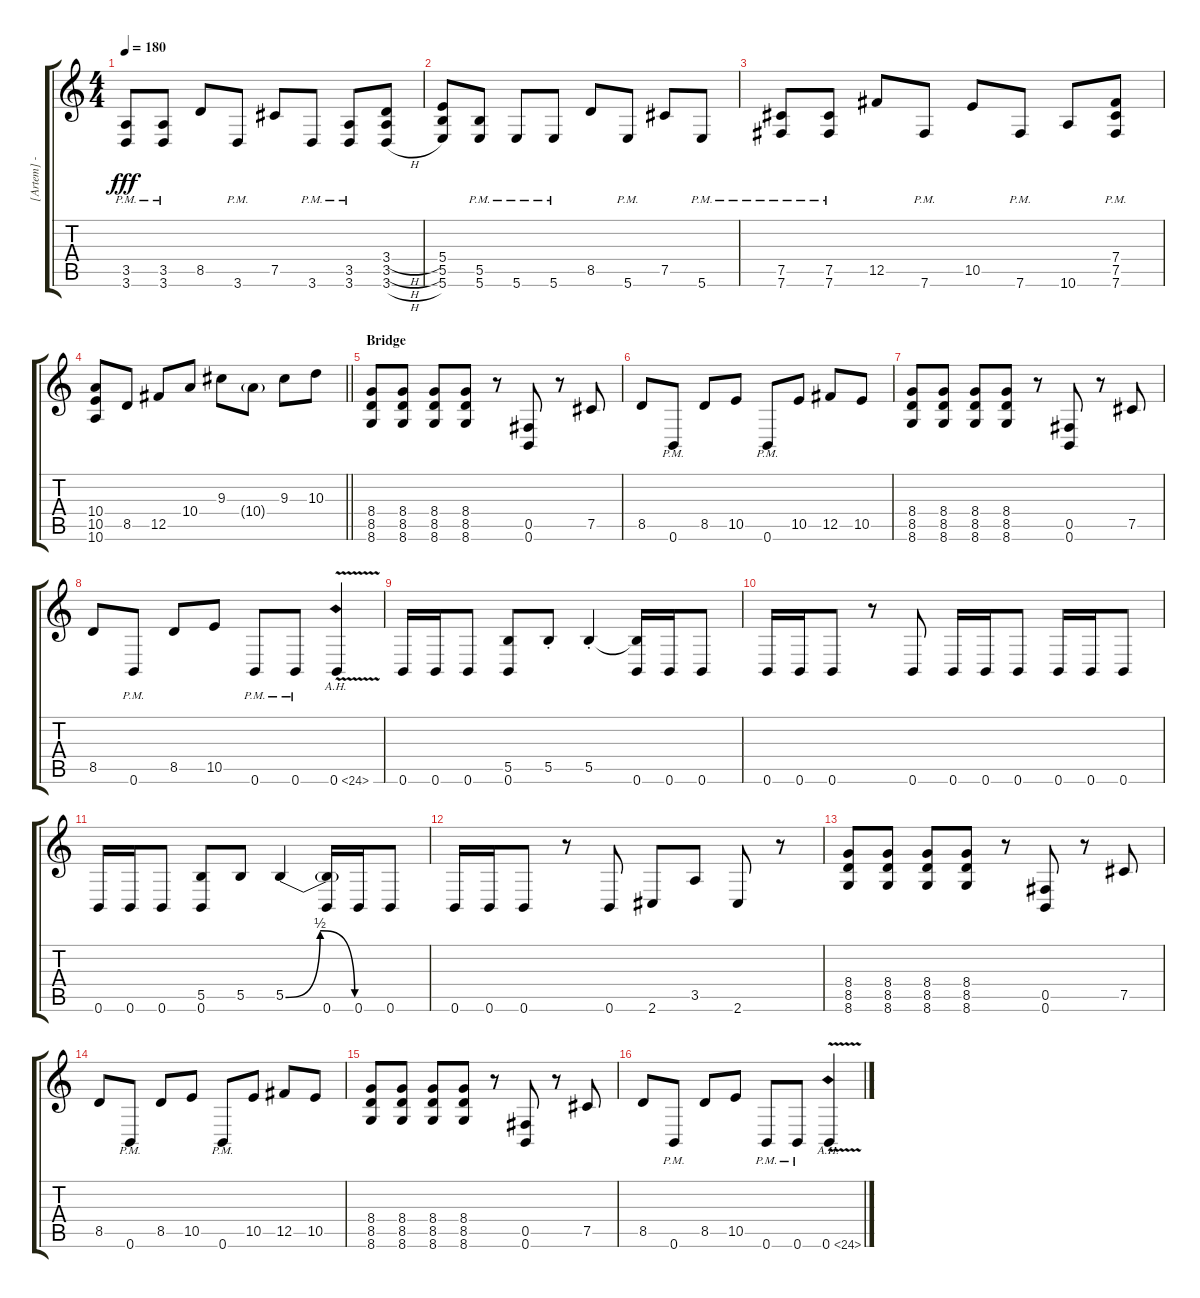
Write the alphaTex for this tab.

\track ("[Artem] - Solo Gutiar " "[Artem] - ") {instrument overdrivenguitar}
\staff {score tabs}
\tuning (Db4 Ab3 E3 B2 Gb2 B1) {hide}
\ts (4 4)
\tempo 180
\clef g2
\ks c
(3.5{pm} 3.6{pm}).8{dy fff} (3.5{pm} 3.6{pm}).8 8.5.8 3.6{pm}.8 7.5.8 3.6{pm}.8 (3.5{pm} 3.6{pm}).8 (3.4{h} 3.5{h} 3.6{h}).8 |
(5.4 5.5 5.6).8 (5.5{pm} 5.6{pm}).8 5.6{pm}.8 5.6{pm}.8 8.5.8 5.6{pm}.8 7.5.8 5.6{pm}.8 |
(7.5{pm} 7.6{pm}).8 (7.5{pm} 7.6{pm}).8 12.5.8 7.6{pm}.8 10.5.8 7.6{pm}.8 10.6.8 (7.4 7.5 7.6{pm}).8 |
\barLineRight lightlight
(10.4 10.5 10.6).8 8.5.8 12.5.8 10.4.8 9.3.8 10.4{g}.8 9.3.8 10.3.8 |
\section ("" "Bridge")
(8.4 8.5 8.6).8 (8.4 8.5 8.6).8 (8.4 8.5 8.6).8 (8.4 8.5 8.6).8 r.8 (0.5 0.6).8 r.8 7.5.8 |
8.5.8 0.6{pm}.8 8.5.8 10.5.8 0.6{pm}.8 10.5.8 12.5.8 10.5.8 |
(8.4 8.5 8.6).8 (8.4 8.5 8.6).8 (8.4 8.5 8.6).8 (8.4 8.5 8.6).8 r.8 (0.5 0.6).8 r.8 7.5.8 |
8.5.8 0.6{pm}.8 8.5.8 10.5.8 0.6{pm}.8 0.6{pm}.8 0.6{ah 24 v}.4{instrument guitarharmonics} |
0.6.16{instrument overdrivenguitar} 0.6.16 0.6.8 (5.5 0.6).8 5.5{st}.8 5.5{st}.4 (5.5{t} 0.6).16 0.6.16 0.6.8 |
0.6.16 0.6.16 0.6.8 r.8 0.6.8 0.6.16 0.6.16 0.6.8 0.6.16 0.6.16 0.6.8 |
0.6.16 0.6.16 0.6.8 (5.5 0.6).8 5.5.8 5.5{be (bendrelease 0 0 30 2 30 2 60 0)}.4 (5.5{t} 0.6).16 0.6.16 0.6.8 |
0.6.16 0.6.16 0.6.8 r.8 0.6.8 2.6.8 3.5.8 2.6.8 r.8 |
(8.4 8.5 8.6).8 (8.4 8.5 8.6).8 (8.4 8.5 8.6).8 (8.4 8.5 8.6).8 r.8 (0.5 0.6).8 r.8 7.5.8 |
8.5.8 0.6{pm}.8 8.5.8 10.5.8 0.6{pm}.8 10.5.8 12.5.8 10.5.8 |
(8.4 8.5 8.6).8 (8.4 8.5 8.6).8 (8.4 8.5 8.6).8 (8.4 8.5 8.6).8 r.8 (0.5 0.6).8 r.8 7.5.8 |
8.5.8 0.6{pm}.8 8.5.8 10.5.8 0.6{pm}.8 0.6{pm}.8 0.6{ah 24 v}.4{instrument guitarharmonics}
